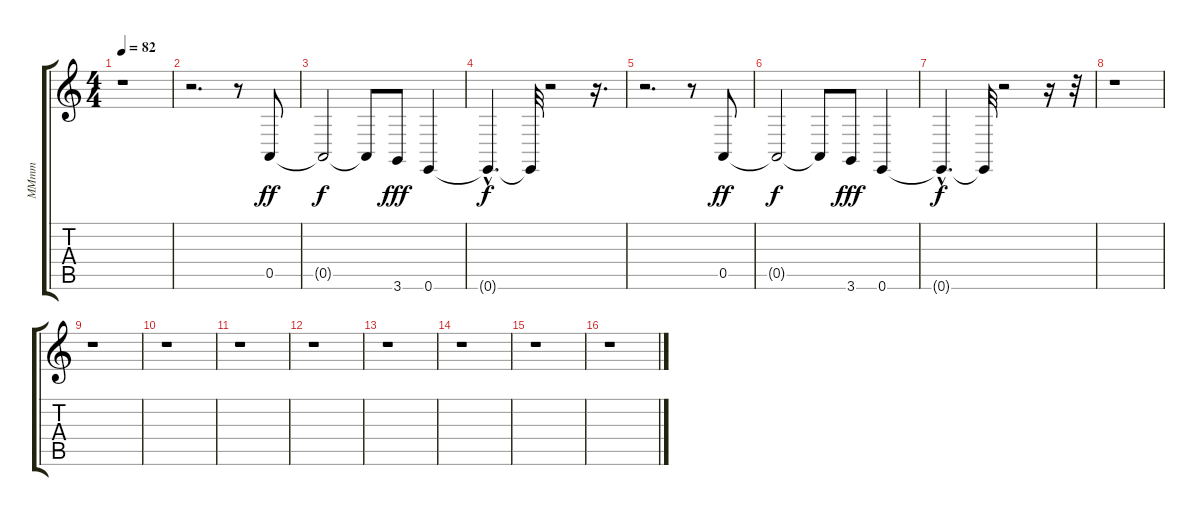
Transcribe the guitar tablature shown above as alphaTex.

\track ("MMmm" "MMmm") {instrument stringensemble2}
\staff {score tabs}
\tuning (E4 B3 G3 D3 A2 E2) {hide}
\ts (4 4)
\tempo 82
\clef g2
\ks c
r.1{dy f} |
r.2{d} r.8 0.5.8{dy ff} |
0.5{t}.2{dy f} 0.5{t}.8 3.6.8{dy fff} 0.6.4 |
0.6{hac t}.4{d dy f} 0.6{t}.32 r.2 r.16{d} |
r.2{d} r.8 0.5.8{dy ff} |
0.5{t}.2{dy f} 0.5{t}.8 3.6.8{dy fff} 0.6.4 |
0.6{hac t}.4{d dy f} 0.6{t}.32 r.2 r.16 r.32 |
r.1 |
r.1 |
r.1 |
r.1 |
r.1 |
r.1 |
r.1 |
r.1 |
r.1
